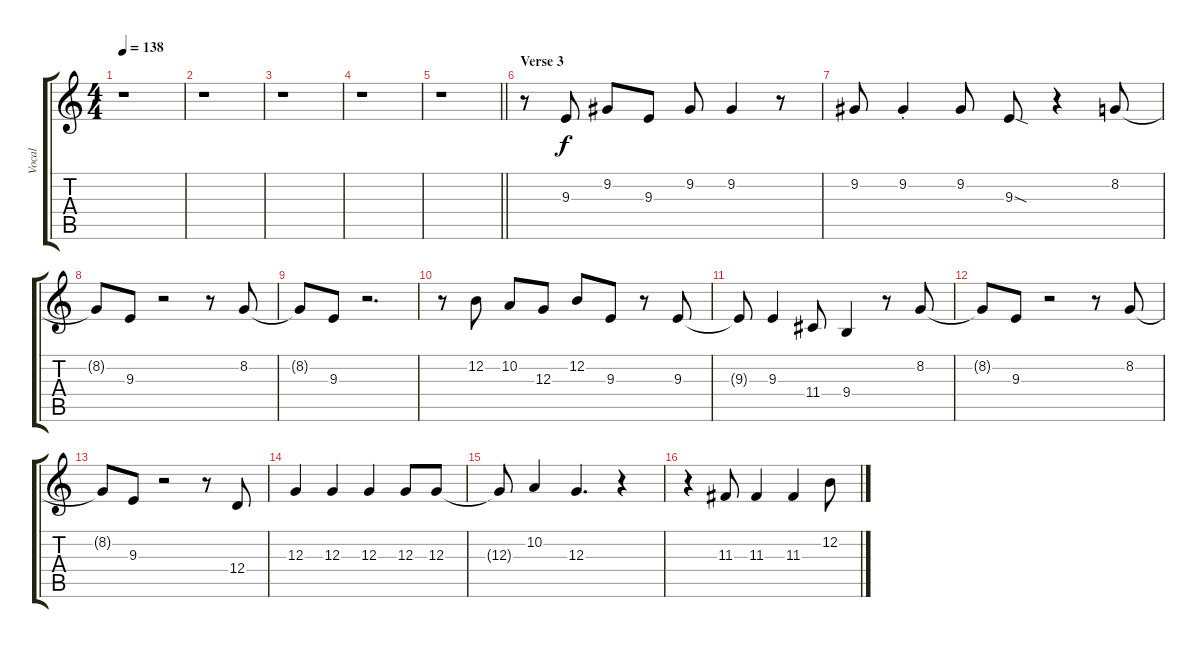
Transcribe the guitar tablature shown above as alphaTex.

\track ("Vocal" "Vocal") {instrument brasssection}
\staff {score tabs}
\tuning (E4 B3 G3 D3 A2 E2) {hide}
\ts (4 4)
\tempo 138
\clef g2
\ks c
r.1{dy f} |
r.1 |
r.1 |
r.1 |
\barLineRight lightlight
r.1 |
\section ("" "Verse 3")
r.8 9.3.8 9.2.8 9.3.8 9.2.8 9.2.4 r.8 |
9.2.8 9.2{st}.4 9.2.8 9.3{sod}.8 r.4 8.2.8 |
8.2{t}.8 9.3.8 r.2 r.8 8.2.8 |
8.2{t}.8 9.3.8 r.2{d} |
r.8 12.2.8 10.2.8 12.3.8 12.2.8 9.3.8 r.8 9.3.8 |
9.3{t}.8 9.3.4 11.4.8 9.4.4 r.8 8.2.8 |
8.2{t}.8 9.3.8 r.2 r.8 8.2.8 |
8.2{t}.8 9.3.8 r.2 r.8 12.4.8 |
12.3.4 12.3.4 12.3.4 12.3.8 12.3.8 |
12.3{t}.8 10.2.4 12.3.4{d} r.4 |
r.4 11.3.8 11.3.4 11.3.4 12.2.8
